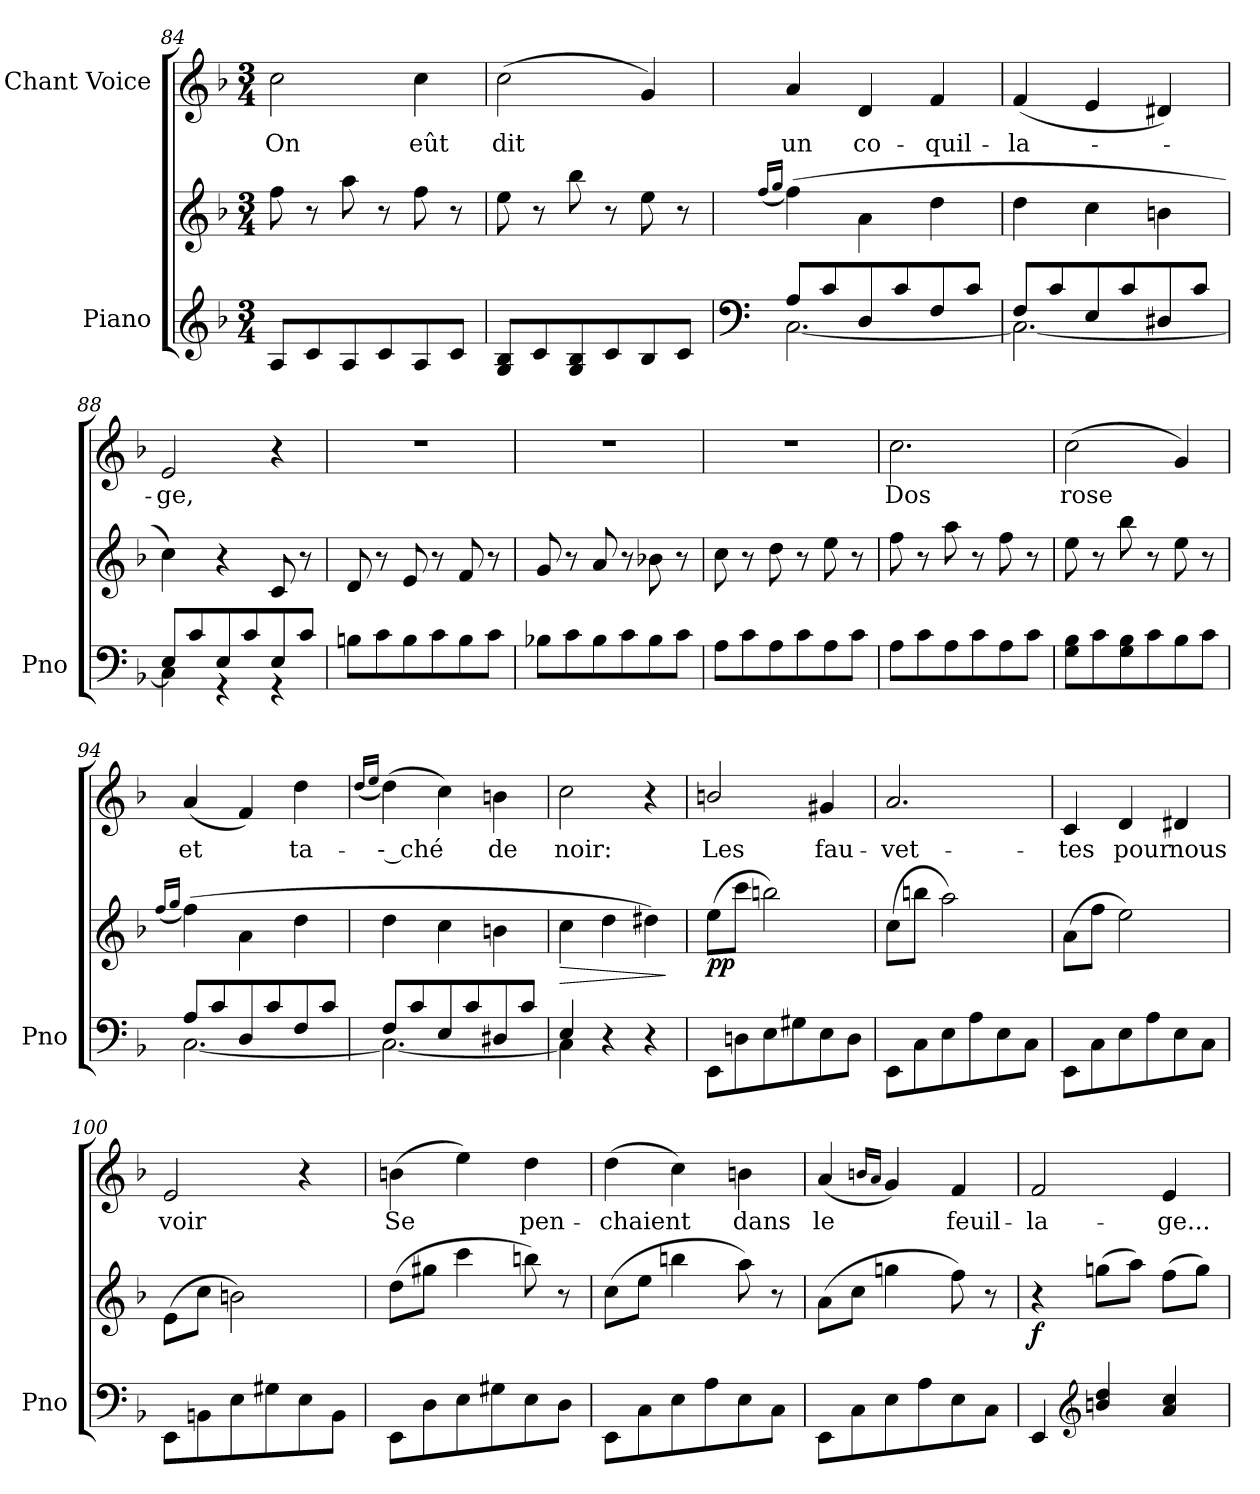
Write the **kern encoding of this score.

**kern	**kern	**dynam	**kern	**text
*part2	*part2	*part2	*part1	*part1
*staff3	*staff2	*staff2/3	*staff1	*staff1
*I"Piano	*	*	*I"Chant Voice	*
*I'Pno	*	*	*	*
*clefG2	*clefG2	*	*clefG2	*
*k[b-]	*k[b-]	*	*k[b-]	*
*M3/4	*M3/4	*	*M3/4	*
=84	=84	=84	=84	=84
!	!	!	!	!LO:LY:b
8A/L	8ff\	.	2cc\	On
8c/	8r	.	.	.
8A/	8aa\	.	.	.
8c/	8r	.	.	.
!	!	!	!	!LO:LY:b
8A/	8ff\	.	4cc\	eût
8c/J	8r	.	.	.
!!LO:LB:g=z
=85	=85	=85	=85	=85
!	!	!	!	!LO:LY:b
8G/ 8B-/L	8ee\	.	(2cc\	dit
8c/	8r	.	.	.
8G/ 8B-/	8bb-\	.	.	.
8c/	8r	.	.	.
8B-/	8ee\	.	4g/)	.
8c/J	8r	.	.	.
=86	=86	=86	=86	=86
*clefF4	*	*	*	*
.	(16qff/LL	.	.	.
.	16qgg/JJ	.	.	.
*^	*	*	*	*
!	!	!	!	!	!LO:LY:b
8A/L	[2.C\	(4ff\)	.	4a/	un
8c/	.	.	.	.	.
!	!	!	!	!	!LO:LY:b
8D/	.	4a\	.	4d/	co-
8c/	.	.	.	.	.
!	!	!	!	!	!LO:LY:b
8F/	.	4dd\	.	4f/	-quil-
8c/J	.	.	.	.	.
=87	=87	=87	=87	=87	=87
!	!	!	!	!	!LO:LY:b
8F/L	2.C\_	4dd\	.	(4f/	-la-
8c/	.	.	.	.	.
8E/	.	4cc\	.	4e/	.
8c/	.	.	.	.	.
8D#X/	.	4bn\	.	4d#X/)	.
8c/J	.	.	.	.	.
=88	=88	=88	=88	=88	=88
!	!	!	!	!	!LO:LY:b
8E/L	4C\]	4cc\)	.	2e/	-ge,
8c/	.	.	.	.	.
8E/	4r	4r	.	.	.
8c/	.	.	.	.	.
8E/	4r	8c/	.	4r	.
8c/J	.	8r	.	.	.
*v	*v	*	*	*	*
=89	=89	=89	=89	=89
8Bn\L	8d/	.	2.r	.
8c\	8r	.	.	.
8B\	8e/	.	.	.
8c\	8r	.	.	.
8B\	8f/	.	.	.
8c\J	8r	.	.	.
!!LO:PB:g=z
=90	=90	=90	=90	=90
8B-X\L	8g/	.	2.r	.
8c\	8r	.	.	.
8B-\	8a/	.	.	.
8c\	8r	.	.	.
8B-\	8b-X\	.	.	.
8c\J	8r	.	.	.
=91	=91	=91	=91	=91
8A\L	8cc\	.	2.r	.
8c\	8r	.	.	.
8A\	8dd\	.	.	.
8c\	8r	.	.	.
8A\	8ee\	.	.	.
8c\J	8r	.	.	.
=92	=92	=92	=92	=92
!	!	!	!	!LO:LY:b
8A\L	8ff\	.	2.cc\	Dos
8c\	8r	.	.	.
8A\	8aa\	.	.	.
8c\	8r	.	.	.
8A\	8ff\	.	.	.
8c\J	8r	.	.	.
=93	=93	=93	=93	=93
!	!	!	!	!LO:LY:b
8G\ 8B-\L	8ee\	.	(2cc\	rose
8c\	8r	.	.	.
8G\ 8B-\	8bb-\	.	.	.
8c\	8r	.	.	.
8B-\	8ee\	.	4g/)	.
8c\J	8r	.	.	.
=94	=94	=94	=94	=94
.	(16qff/LL	.	.	.
.	16qgg/JJ	.	.	.
*^	*	*	*	*
!	!	!	!	!	!LO:LY:b
8A/L	[2.C\	(4ff\)	.	(4a/	et
8c/	.	.	.	.	.
8D/	.	4a\	.	4f/)	.
8c/	.	.	.	.	.
!	!	!	!	!	!LO:LY:b
8F/	.	4dd\	.	4dd\	ta-
8c/J	.	.	.	.	.
!!LO:LB:g=z
=95	=95	=95	=95	=95	=95
.	.	.	.	(16qdd/LL	.
.	.	.	.	16qee/JJ	.
!	!	!	!	!	!LO:LY:b
8F/L	2.C\_	4dd\	.	(4dd\)	-- ché
8c/	.	.	.	.	.
8E/	.	4cc\	.	4cc\)	.
8c/	.	.	.	.	.
!	!	!	!	!	!LO:LY:b
8D#X/	.	4bn\	.	4bn\	de
8c/J	.	.	.	.	.
=96	=96	=96	=96	=96	=96
!	!	!	!LO:HP:b	!	!LO:LY:b
4E/	4C\]	4cc\	>	2cc\	noir:
4r	2ryy	4dd\	.	.	.
4r	.	4dd#X\)	.	4r	.
*v	*v	*	*	*	*
.	.	]	.	.
=97	=97	=97	=97	=97
!	!	!LO:DY:b	!	!LO:LY:b
8EE\L	(8ee\L	pp	2bn/	Les
8Dn\	8ccc\J	.	.	.
8E\	2bbn\)	.	.	.
8G#X\	.	.	.	.
!	!	!	!	!LO:LY:b
8E\	.	.	4g#X/	fau-
8D\J	.	.	.	.
=98	=98	=98	=98	=98
!	!	!	!	!LO:LY:b
8EE\L	(8cc\L	.	2.a/	-vet-
8C\	8bbn\J	.	.	.
8E\	2aa\)	.	.	.
8A\	.	.	.	.
8E\	.	.	.	.
8C\J	.	.	.	.
=99	=99	=99	=99	=99
!	!	!	!	!LO:LY:b
8EE\L	(8a\L	.	4c/	-tes
8C\	8ff\J	.	.	.
!	!	!	!	!LO:LY:b
8E\	2ee\)	.	4d/	pour
8A\	.	.	.	.
!	!	!	!	!LO:LY:b
8E\	.	.	4d#X/	nous
8C\J	.	.	.	.
!!LO:LB:g=z
=100	=100	=100	=100	=100
!	!	!	!	!LO:LY:b
8EE\L	(8e\L	.	2e/	voir
8BBn\	8cc\J	.	.	.
8E\	2bn\)	.	.	.
8G#X\	.	.	.	.
8E\	.	.	4r	.
8BB\J	.	.	.	.
=101	=101	=101	=101	=101
!	!	!	!	!LO:LY:b
8EE\L	(8dd\L	.	(4bn\	Se
8D\	8gg#X\J	.	.	.
8E\	4ccc\	.	4ee\)	.
8G#X\	.	.	.	.
!	!	!	!	!LO:LY:b
8E\	8bbn\)	.	4dd\	pen-
8D\J	8r	.	.	.
=102	=102	=102	=102	=102
!	!	!	!	!LO:LY:b
8EE\L	(8cc\L	.	(4dd\	-chaient
8C\	8ee\J	.	.	.
8E\	4bbn\	.	4cc\)	.
8A\	.	.	.	.
!	!	!	!	!LO:LY:b
8E\	8aa\)	.	4bn\	dans
8C\J	8r	.	.	.
=103	=103	=103	=103	=103
!	!	!	!	!LO:LY:b
8EE\L	(8a\L	.	(4a/	le
8C\	8cc\J	.	.	.
.	.	.	16qbn/LL	.
.	.	.	16qa/JJ	.
8E\	4ggn\	.	4g/)	.
8A\	.	.	.	.
!	!	!	!	!LO:LY:b
8E\	8ff\)	.	4f/	feuil-
8C\J	8r	.	.	.
=104	=104	=104	=104	=104
!	!	!LO:DY:b	!	!LO:LY:b
4EE/	4r	f	2f/	-la-
*clefG2	*	*	*	*
4bn/ 4dd/	(8ggn\L	.	.	.
.	8aa\J)	.	.	.
!	!	!	!	!LO:LY:b
4a/ 4cc/	(8ff\L	.	4e/	-ge...
.	8gg\J)	.	.	.
=	=	=	=	=
*-	*-	*-	*-	*-
